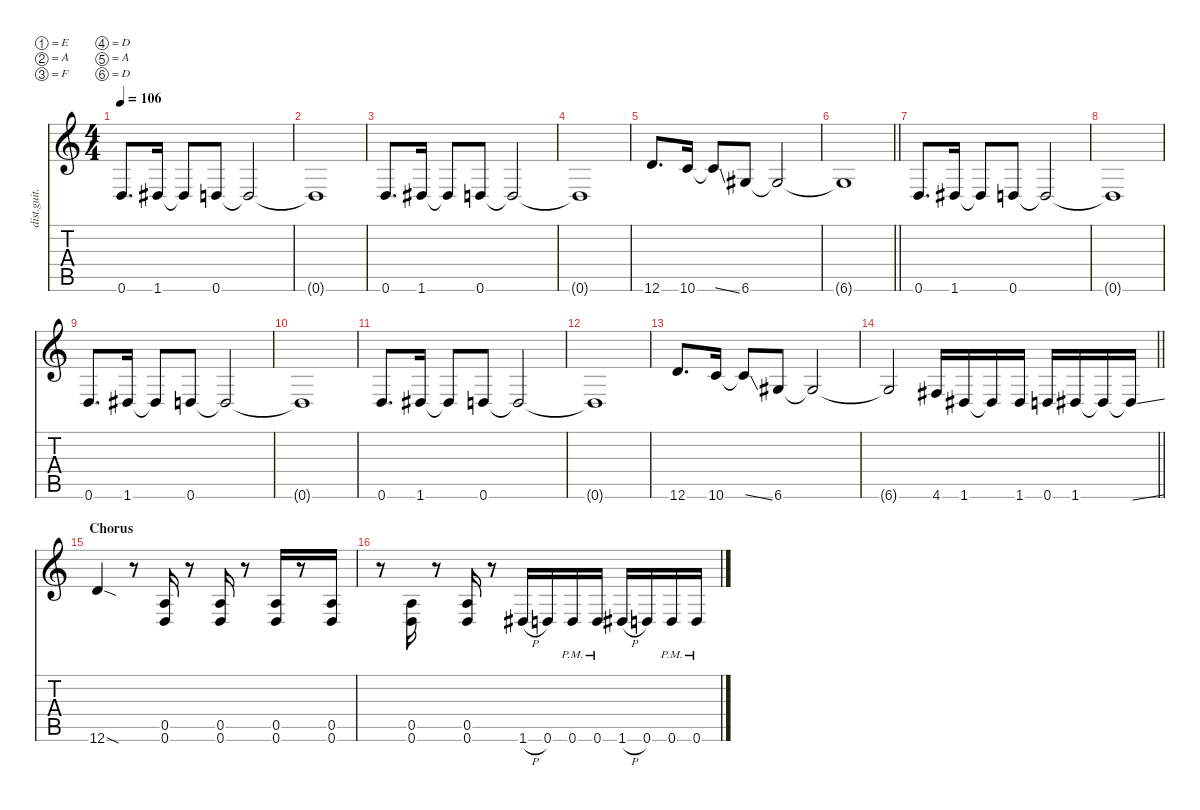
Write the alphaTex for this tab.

\defaultSystemsLayout 4
\hideDynamics
\bracketExtendMode nobrackets
\otherSystemsTrackNameOrientation horizontal
\track ("Track 1" "dist.guit.") {instrument distortionguitar}
\staff {score tabs}
\tuning (E4 A3 F3 D3 A2 D2)
\ts (4 4)
\tempo 106
\clef g2
\ks c
0.6.8{d dy f beam Up} 1.6{acc #}.16{beam Up} 1.6{t acc #}.8{beam Up} 0.6.8{beam Up} 0.6{t}.2{beam Up} |
0.6{t}.1{beam Up} |
0.6.8{d beam Up} 1.6{acc #}.16{beam Up} 1.6{t acc #}.8{beam Up} 0.6.8{beam Up} 0.6{t}.2{beam Up} |
0.6{t}.1{beam Up} |
12.6.8{d beam Up} 10.6.16{beam Up} 10.6{ss t}.8{beam Up} 6.6{acc #}.8{beam Up} 6.6{t acc #}.2{beam Up} |
\barLineRight lightlight
6.6{t acc #}.1{beam Up} |
\section ("" "")
0.6.8{d beam Up} 1.6{acc #}.16{beam Up} 1.6{t acc #}.8{beam Up} 0.6.8{beam Up} 0.6{t}.2{beam Up} |
0.6{t}.1{beam Up} |
0.6.8{d beam Up} 1.6{acc #}.16{beam Up} 1.6{t acc #}.8{beam Up} 0.6.8{beam Up} 0.6{t}.2{beam Up} |
0.6{t}.1{beam Up} |
0.6.8{d beam Up} 1.6{acc #}.16{beam Up} 1.6{t acc #}.8{beam Up} 0.6.8{beam Up} 0.6{t}.2{beam Up} |
0.6{t}.1{beam Up} |
12.6.8{d beam Up} 10.6.16{beam Up} 10.6{ss t}.8{beam Up} 6.6{acc #}.8{beam Up} 6.6{t acc #}.2{beam Up} |
\barLineRight lightlight
6.6{t acc #}.2{beam Up} 4.6{acc #}.16{beam Up} 1.6{acc #}.16{beam Up} 1.6{t acc #}.16{beam Up} 1.6{acc #}.16{beam Up} 0.6.16{beam Up} 1.6{acc #}.16{beam Up} 1.6{t acc #}.16{beam Up} 1.6{ss t acc #}.16{beam Up} |
\section ("" "Chorus")
12.6{sod}.4{beam Up} r.8{beam Up} (0.5 0.6).16{beam Up} r.8{beam Up} (0.5 0.6).16{beam Up} r.8{beam Up} (0.5 0.6).16{beam Up} r.8{beam Up} (0.5 0.6).16{beam Up} |
r.8{beam Down} (0.5 0.6).16{beam Up} r.8{beam Up} (0.5 0.6).16{beam Up} r.8{beam Up} 1.6{h acc #}.16{beam Up} 0.6.16{beam Up} 0.6{pm}.16{beam Up} 0.6{pm}.16{beam Up} 1.6{h acc #}.16{beam Up} 0.6.16{beam Up} 0.6{pm}.16{beam Up} 0.6{ss pm}.16{beam Up}
